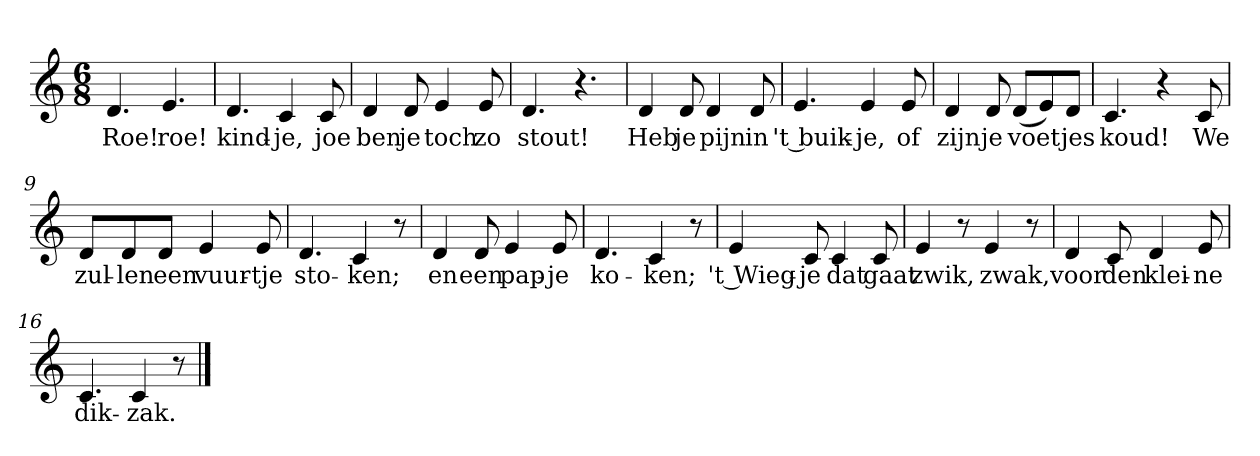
**kern	**text
*part1	*part1
*staff1	*staff1
*clefG2	*
*k[]	*
*C:	*
*M6/8	*
*MM120	*
=1	=1
4.d	Roe!
4.e	roe!
=2	=2
4.d	kind-
4c	-je,
8c	joe
=3	=3
4d	ben
8d	je
4e	toch
8e	zo
=4	=4
4.d	stout!
4.r	.
=5	=5
4d	Heb
8d	je
4d	pijn
8d	in
=6	=6
4.e	't buik-
4e	-je,
8e	of
=7	=7
4d	zijn
8d	je
(8d/L	voet
8e/)	.
8d/J	jes
=8	=8
4.c	koud!
4r	.
8c	We
=9	=9
8d/L	zul-
8d/	-len
8d/J	een
4e	vuur-
8e	-tje
=10	=10
4.d	sto-
4c	-ken;
8r	.
=11	=11
4d	en
8d	een
4e	pap-
8e	-je
=12	=12
4.d	ko-
4c	-ken;
8r	.
=13	=13
4e	't Wieg-
8c	-je
4c	dat
8c	gaat
=14	=14
4e	zwik,
8r	.
4e	zwak,
8r	.
=15	=15
4d	voor
8c	den
4d	klei-
8e	-ne
=16	=16
4.c	dik-
4c	-zak.
8r	.
==	==
*-	*-
